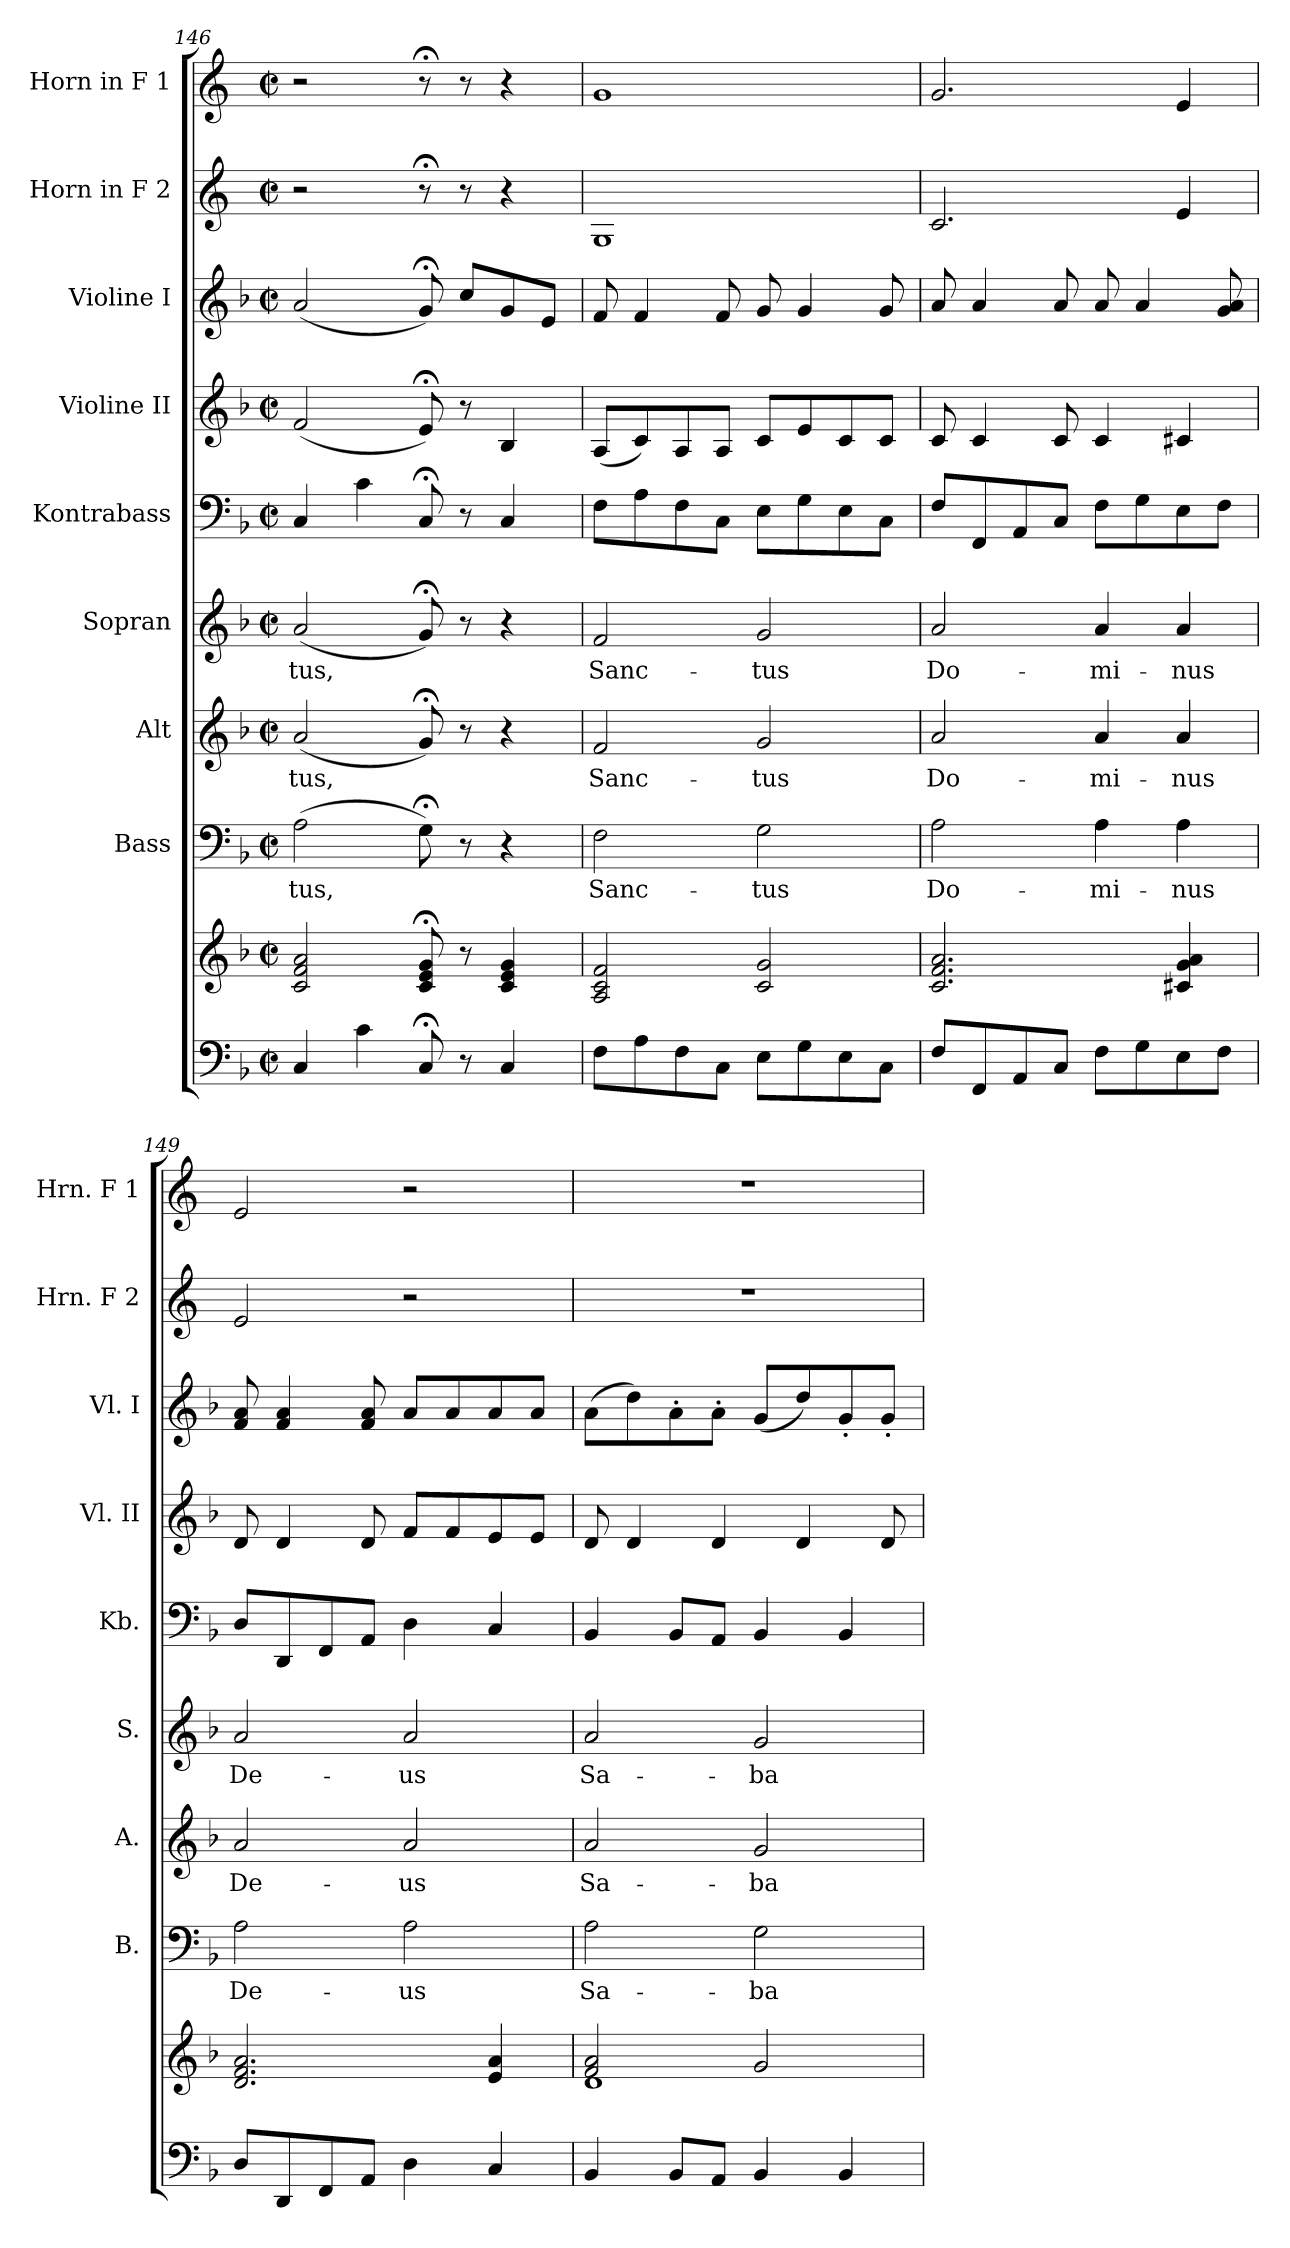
**kern	**kern	**kern	**text	**kern	**text	**kern	**text	**kern	**kern	**kern	**kern	**kern
*part9	*part9	*part8	*part8	*part7	*part7	*part6	*part6	*part5	*part4	*part3	*part2	*part1
*staff10	*staff9	*staff8	*staff8	*staff7	*staff7	*staff6	*staff6	*staff5	*staff4	*staff3	*staff2	*staff1
*	*	*I"Bass	*	*I"Alt	*	*I"Sopran	*	*I"Kontrabass	*I"Violine II	*I"Violine I	*I"Horn in F 2	*I"Horn in F 1
*	*	*I'B.	*	*I'A.	*	*I'S.	*	*I'Kb.	*I'Vl. II	*I'Vl. I	*I'Hrn. F 2	*I'Hrn. F 1
*clefF4	*clefG2	*clefF4	*	*clefG2	*	*clefG2	*	*clefF4	*clefG2	*clefG2	*clefG2	*clefG2
*	*	*	*	*	*	*	*	*ITrd7c12	*	*	*ITrd4c7	*ITrd4c7
*k[b-]	*k[b-]	*k[b-]	*	*k[b-]	*	*k[b-]	*	*k[b-]	*k[b-]	*k[b-]	*k[b-]	*k[b-]
*F:	*F:	*F:	*	*F:	*	*F:	*	*F:	*F:	*F:	*F:	*F:
*M2/2	*M2/2	*M2/2	*	*M2/2	*	*M2/2	*	*M2/2	*M2/2	*M2/2	*M2/2	*M2/2
*met(c|)	*met(c|)	*met(c|)	*	*met(c|)	*	*met(c|)	*	*met(c|)	*met(c|)	*met(c|)	*met(c|)	*met(c|)
=146	=146	=146	=146	=146	=146	=146	=146	=146	=146	=146	=146	=146
!	!	!	!LO:LY:b	!	!LO:LY:b	!	!LO:LY:b	!	!	!	!	!
4C/	2c/ 2f/ 2a/	(>2A\	-tus,	(<2a/	-tus,	(<2a/	-tus,	4CC/	(<2f/	(<2a/	2r	2r
4c\	.	.	.	.	.	.	.	4C\	.	.	.	.
8C;</	8c/;< 8e/;< 8g/;<	8G;<\)	.	8g;</)	.	8g;</)	.	8CC;</	8e;</)	8g;</)	8r;<	8r;<
8r	8r	8r	.	8r	.	8r	.	8r	8r	8cc/L	8r	8r
4C/	4c/ 4e/ 4g/	4r	.	4r	.	4r	.	4CC/	4B-/	8g/	4r	4r
.	.	.	.	.	.	.	.	.	.	8e/J	.	.
!!LO:PB:g=z
=147	=147	=147	=147	=147	=147	=147	=147	=147	=147	=147	=147	=147
!	!	!	!LO:LY:b	!	!LO:LY:b	!	!LO:LY:b	!	!	!	!	!
8F\L	2A/ 2c/ 2f/	2F\	Sanc-	2f/	Sanc-	2f/	Sanc-	8FF\L	(<8A/L	8f/	1C	1c
8A\	.	.	.	.	.	.	.	8AA\	8c/)	4f/	.	.
8F\	.	.	.	.	.	.	.	8FF\	8A/	.	.	.
8C\J	.	.	.	.	.	.	.	8CC\J	8A/J	8f/	.	.
!	!	!	!LO:LY:b	!	!LO:LY:b	!	!LO:LY:b	!	!	!	!	!
8E\L	2c/ 2g/	2G\	-tus	2g/	-tus	2g/	-tus	8EE\L	8c/L	8g/	.	.
8G\	.	.	.	.	.	.	.	8GG\	8e/	4g/	.	.
8E\	.	.	.	.	.	.	.	8EE\	8c/	.	.	.
8C\J	.	.	.	.	.	.	.	8CC\J	8c/J	8g/	.	.
=148	=148	=148	=148	=148	=148	=148	=148	=148	=148	=148	=148	=148
!	!	!	!LO:LY:b	!	!LO:LY:b	!	!LO:LY:b	!	!	!	!	!
8F/L	2.c/ 2.f/ 2.a/	2A\	Do-	2a/	Do-	2a/	Do-	8FF/L	8c/	8a/	2.F/	2.c/
8FF/	.	.	.	.	.	.	.	8FFF/	4c/	4a/	.	.
8AA/	.	.	.	.	.	.	.	8AAA/	.	.	.	.
8C/J	.	.	.	.	.	.	.	8CC/J	8c/	8a/	.	.
!	!	!	!LO:LY:b	!	!LO:LY:b	!	!LO:LY:b	!	!	!	!	!
8F\L	.	4A\	-mi-	4a/	-mi-	4a/	-mi-	8FF\L	4c/	8a/	.	.
8G\	.	.	.	.	.	.	.	8GG\	.	4a/	.	.
!	!	!	!LO:LY:b	!	!LO:LY:b	!	!LO:LY:b	!	!	!	!	!
8E\	4c#X/ 4g/ 4a/	4A\	-nus	4a/	-nus	4a/	-nus	8EE\	4c#X/	.	4A/	4A/
8F\J	.	.	.	.	.	.	.	8FF\J	.	8g/ 8a/	.	.
=149	=149	=149	=149	=149	=149	=149	=149	=149	=149	=149	=149	=149
!	!	!	!LO:LY:b	!	!LO:LY:b	!	!LO:LY:b	!	!	!	!	!
8D/L	2.d/ 2.f/ 2.a/	2A\	De-	2a/	De-	2a/	De-	8DD/L	8d/	8f/ 8a/	2A/	2A/
8DD/	.	.	.	.	.	.	.	8DDD/	4d/	4f/ 4a/	.	.
8FF/	.	.	.	.	.	.	.	8FFF/	.	.	.	.
8AA/J	.	.	.	.	.	.	.	8AAA/J	8d/	8f/ 8a/	.	.
!	!	!	!LO:LY:b	!	!LO:LY:b	!	!LO:LY:b	!	!	!	!	!
4D\	.	2A\	-us	2a/	-us	2a/	-us	4DD\	8f/L	8a/L	2r	2r
.	.	.	.	.	.	.	.	.	8f/	8a/	.	.
4C/	4e/ 4a/	.	.	.	.	.	.	4CC/	8e/	8a/	.	.
.	.	.	.	.	.	.	.	.	8e/J	8a/J	.	.
=150	=150	=150	=150	=150	=150	=150	=150	=150	=150	=150	=150	=150
*	*^	*	*	*	*	*	*	*	*	*	*	*
!	!	!	!	!LO:LY:b	!	!LO:LY:b	!	!LO:LY:b	!	!	!	!	!
4BB-/	2f/ 2a/	1d	2A\	Sa-	2a/	Sa-	2a/	Sa-	4BBB-/	8d/	(>8a\L	1r	1r
.	.	.	.	.	.	.	.	.	.	4d/	8dd\)	.	.
8BB-/L	.	.	.	.	.	.	.	.	8BBB-/L	.	8a'>\	.	.
8AA/J	.	.	.	.	.	.	.	.	8AAA/J	4d/	8a'>\J	.	.
!	!	!	!	!LO:LY:b	!	!LO:LY:b	!	!LO:LY:b	!	!	!	!	!
4BB-/	2g/	.	2G\	-ba-	2g/	-ba-	2g/	-ba-	4BBB-/	.	(<8g/L	.	.
.	.	.	.	.	.	.	.	.	.	4d/	8dd/)	.	.
4BB-/	.	.	.	.	.	.	.	.	4BBB-/	.	8g'</	.	.
.	.	.	.	.	.	.	.	.	.	8d/	8g'</J	.	.
*	*v	*v	*	*	*	*	*	*	*	*	*	*	*
=	=	=	=	=	=	=	=	=	=	=	=	=
*-	*-	*-	*-	*-	*-	*-	*-	*-	*-	*-	*-	*-
